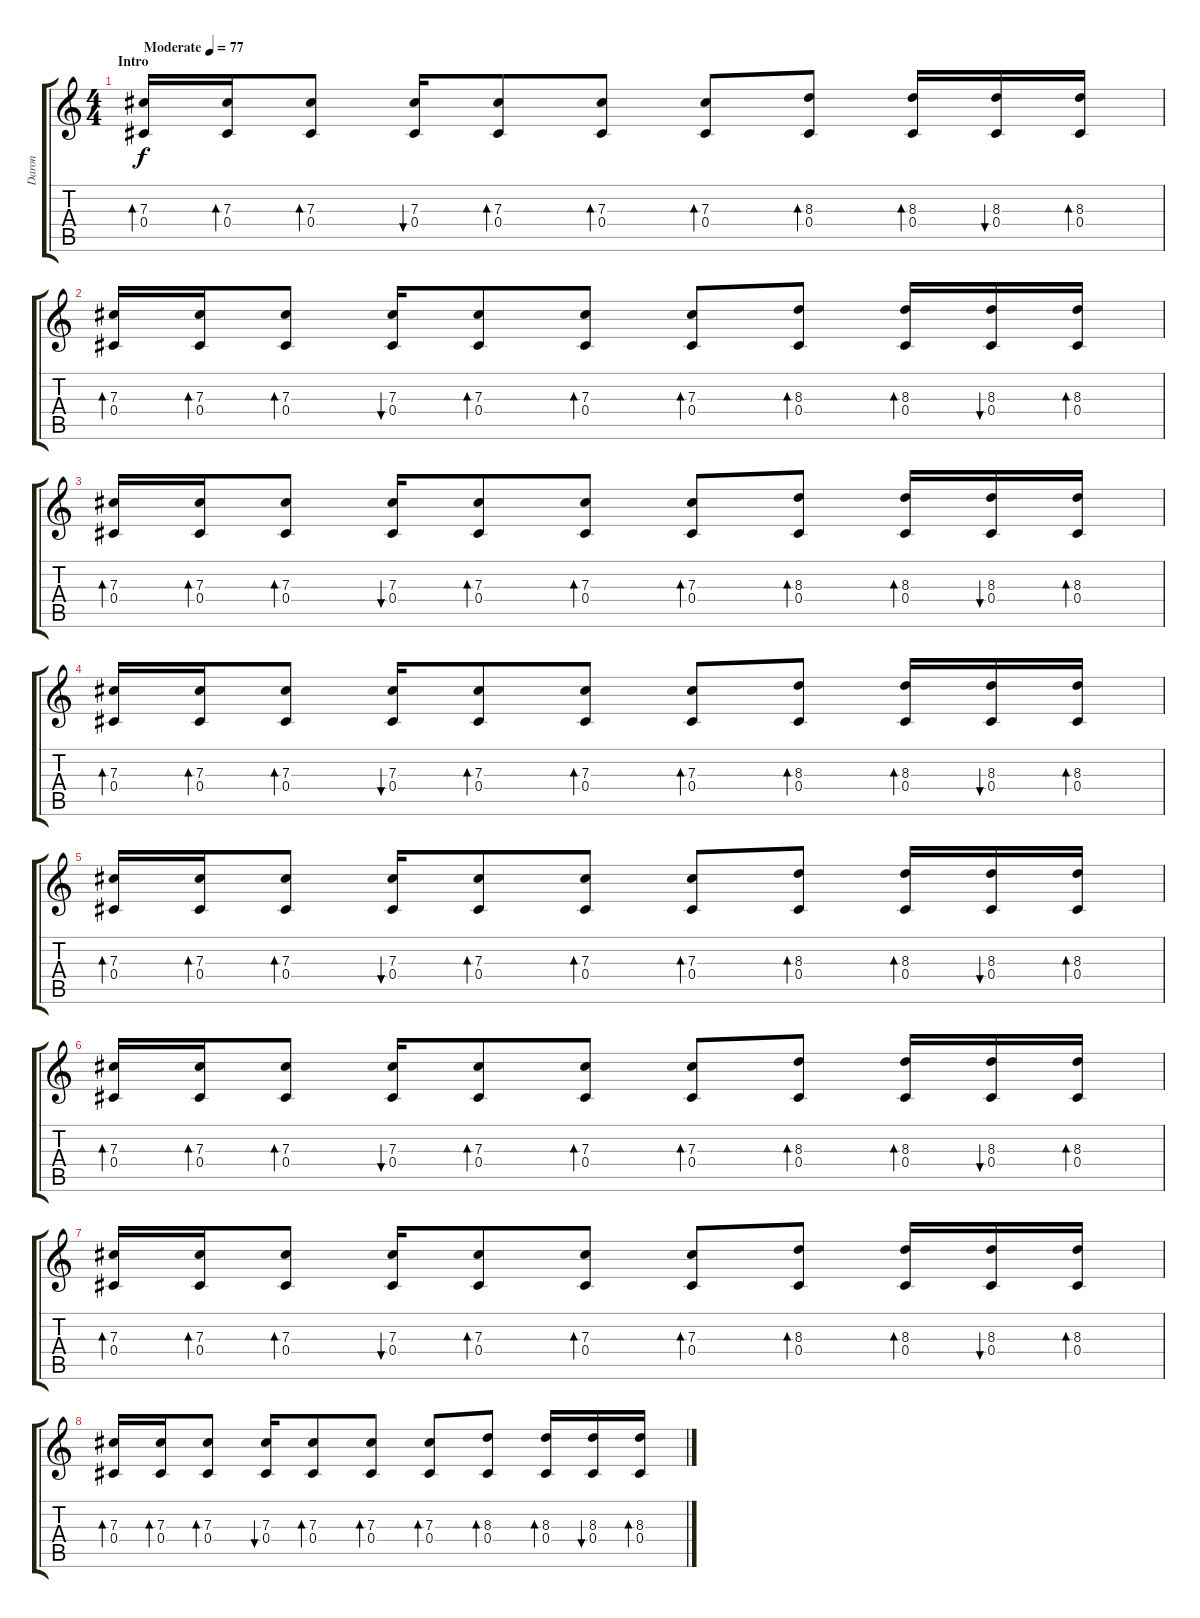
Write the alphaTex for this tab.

\track ("Daron" "Daron") {instrument overdrivenguitar}
\staff {score tabs}
\tuning (Eb4 Bb3 Gb3 Db3 Ab2 Db2) {hide}
\ts (4 4)
\section ("" "Intro")
\tempo (77 "Moderate")
\clef g2
\ks c
(7.3 0.4).16{bd 60 dy f instrument overdrivenguitar} (7.3 0.4).16{bd 60} (7.3 0.4).8{bd 60} (7.3 0.4).16{bu 60} (7.3 0.4).8{bd 60} (7.3 0.4).8{bd 60} (7.3 0.4).8{bd 60} (8.3 0.4).8{bd 60} (8.3 0.4).16{bd 60} (8.3 0.4).16{bu 60} (8.3 0.4).16{bd 60} |
(7.3 0.4).16{bd 60} (7.3 0.4).16{bd 60} (7.3 0.4).8{bd 60} (7.3 0.4).16{bu 60} (7.3 0.4).8{bd 60} (7.3 0.4).8{bd 60} (7.3 0.4).8{bd 60} (8.3 0.4).8{bd 60} (8.3 0.4).16{bd 60} (8.3 0.4).16{bu 60} (8.3 0.4).16{bd 60} |
(7.3 0.4).16{bd 60} (7.3 0.4).16{bd 60} (7.3 0.4).8{bd 60} (7.3 0.4).16{bu 60} (7.3 0.4).8{bd 60} (7.3 0.4).8{bd 60} (7.3 0.4).8{bd 60} (8.3 0.4).8{bd 60} (8.3 0.4).16{bd 60} (8.3 0.4).16{bu 60} (8.3 0.4).16{bd 60} |
(7.3 0.4).16{bd 60} (7.3 0.4).16{bd 60} (7.3 0.4).8{bd 60} (7.3 0.4).16{bu 60} (7.3 0.4).8{bd 60} (7.3 0.4).8{bd 60} (7.3 0.4).8{bd 60} (8.3 0.4).8{bd 60} (8.3 0.4).16{bd 60} (8.3 0.4).16{bu 60} (8.3 0.4).16{bd 60} |
(7.3 0.4).16{bd 60} (7.3 0.4).16{bd 60} (7.3 0.4).8{bd 60} (7.3 0.4).16{bu 60} (7.3 0.4).8{bd 60} (7.3 0.4).8{bd 60} (7.3 0.4).8{bd 60} (8.3 0.4).8{bd 60} (8.3 0.4).16{bd 60} (8.3 0.4).16{bu 60} (8.3 0.4).16{bd 60} |
(7.3 0.4).16{bd 60} (7.3 0.4).16{bd 60} (7.3 0.4).8{bd 60} (7.3 0.4).16{bu 60} (7.3 0.4).8{bd 60} (7.3 0.4).8{bd 60} (7.3 0.4).8{bd 60} (8.3 0.4).8{bd 60} (8.3 0.4).16{bd 60} (8.3 0.4).16{bu 60} (8.3 0.4).16{bd 60} |
(7.3 0.4).16{bd 60} (7.3 0.4).16{bd 60} (7.3 0.4).8{bd 60} (7.3 0.4).16{bu 60} (7.3 0.4).8{bd 60} (7.3 0.4).8{bd 60} (7.3 0.4).8{bd 60} (8.3 0.4).8{bd 60} (8.3 0.4).16{bd 60} (8.3 0.4).16{bu 60} (8.3 0.4).16{bd 60} |
(7.3 0.4).16{bd 60} (7.3 0.4).16{bd 60} (7.3 0.4).8{bd 60} (7.3 0.4).16{bu 60} (7.3 0.4).8{bd 60} (7.3 0.4).8{bd 60} (7.3 0.4).8{bd 60} (8.3 0.4).8{bd 60} (8.3 0.4).16{bd 60} (8.3 0.4).16{bu 60} (8.3 0.4).16{bd 60}
